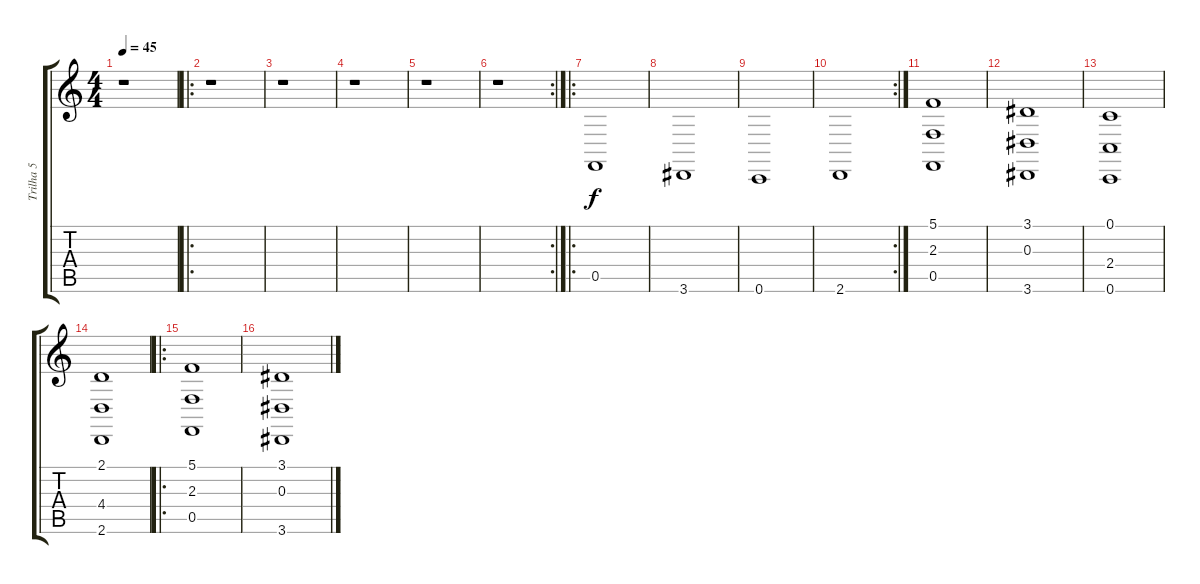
\track ("Trilha 5" "Trilha 5") {instrument choiraahs}
\staff {score tabs}
\tuning (C4 G3 Eb3 Bb2 F2 C2) {hide}
\ts (4 4)
\tempo 45
\clef g2
\ks c
r.1{dy f instrument choiraahs} |
\ro
r.1 |
r.1 |
r.1 |
r.1 |
\rc 2
r.1 |
\ro
0.5.1{instrument choiraahs} |
3.6.1 |
0.6.1 |
\rc 2
2.6.1 |
(5.1 2.3 0.5).1 |
(3.1 0.3 3.6).1 |
(0.1 2.4 0.6).1 |
(2.1 4.4 2.6).1 |
\ro
(5.1 2.3 0.5).1 |
(3.1 0.3 3.6).1
